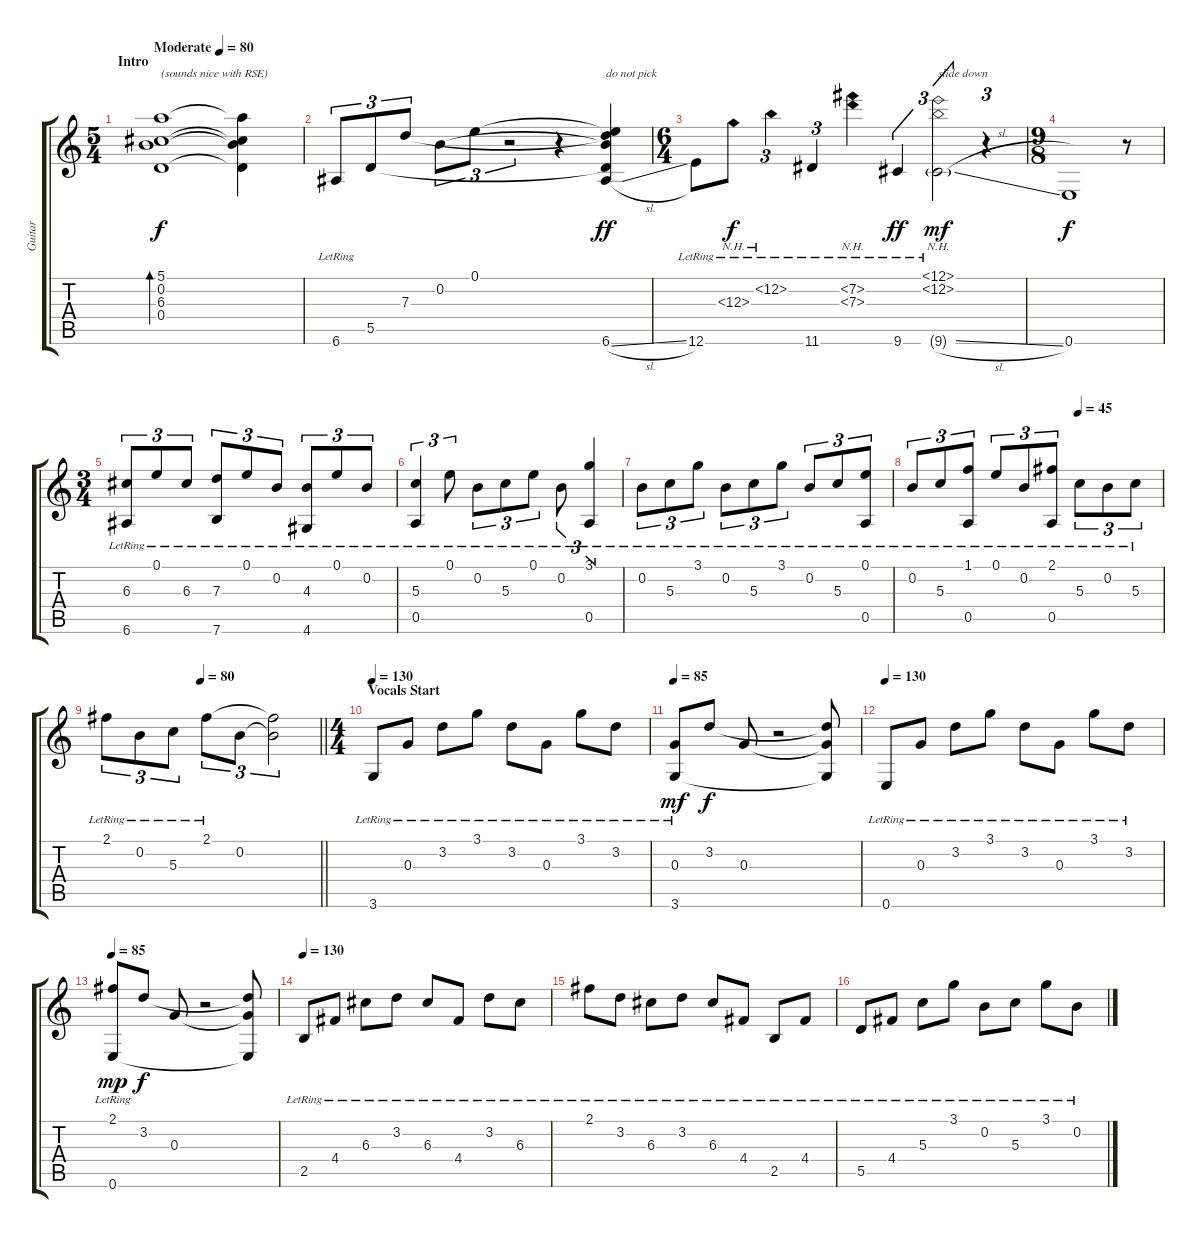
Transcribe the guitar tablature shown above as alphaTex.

\track ("Guitar" "Guitar") {instrument electricguitarclean}
\staff {score tabs}
\tuning (E4 B3 G3 D3 A2 E2) {hide}
\ts (5 4)
\section ("" "Intro")
\tempo (80 "Moderate")
\clef g2
\ks c
(5.1 0.2 6.3 0.4).1{bd 480 txt "(sounds nice with RSE)" dy f instrument electricguitarclean} (5.1{t} 0.2{t} 6.3{t} 0.4{t}).4 |
6.6{lr}.8{tu (3 2)} 5.5.8{tu (3 2)} 7.3.8{tu (3 2)} 0.2.8{tu (3 2)} 0.1.8{tu (3 2)} r.2{tu (3 2)} r.4 (0.1{t} 0.2{t} 7.3{t} 5.5{t} 6.6{sl}).4{txt "do not pick" dy ff} |
\ts (6 4)
12.6{lr}.8 12.3{nh lr}.8{dy f} 12.2{nh lr}.4{tu (3 2)} 11.6{lr}.4{tu (3 2)} (7.2{nh lr} 7.3{nh lr}).4 9.6{lr}.4{tu (3 2) dy ff} (12.1{nh lr} 12.2{nh lr} 9.6{sl g}).2{tu (3 2) txt "slide down" dy mf} r.4{tu (3 2)} |
\ts (9 8)
0.6.1{dy f} r.8 |
\ts (3 4)
(6.3{lr} 6.6{lr}).8{tu (3 2)} 0.1{lr}.8{tu (3 2)} 6.3{lr}.8{tu (3 2)} (7.3{lr} 7.6{lr}).8{tu (3 2)} 0.1{lr}.8{tu (3 2)} 0.2{lr}.8{tu (3 2)} (4.3{lr} 4.6{lr}).8{tu (3 2)} 0.1{lr}.8{tu (3 2)} 0.2{lr}.8{tu (3 2)} |
(5.3{lr} 0.5{lr}).4{tu (3 2)} 0.1{lr}.8{tu (3 2)} 0.2{lr}.8{tu (3 2)} 5.3{lr}.8{tu (3 2)} 0.1{lr}.8{tu (3 2)} 0.2{lr}.8{tu (3 2)} (3.1{lr} 0.5{lr}).4{tu (3 2)} |
0.2{lr}.8{tu (3 2)} 5.3{lr}.8{tu (3 2)} 3.1{lr}.8{tu (3 2)} 0.2{lr}.8{tu (3 2)} 5.3{lr}.8{tu (3 2)} 3.1{lr}.8{tu (3 2)} 0.2{lr}.8{tu (3 2)} 5.3{lr}.8{tu (3 2)} (0.1{lr} 0.5{lr}).8{tu (3 2)} |
\tempo (45 0.6666666666666666)
0.2{lr}.8{tu (3 2)} 5.3{lr}.8{tu (3 2)} (1.1{lr} 0.5{lr}).8{tu (3 2)} 0.1{lr}.8{tu (3 2)} 0.2{lr}.8{tu (3 2)} (2.1{lr} 0.5{lr}).8{tu (3 2)} 5.3{lr}.8{tu (3 2)} 0.2{lr}.8{tu (3 2)} 5.3{lr}.8{tu (3 2)} |
\tempo (80 0.4444444444444444)
\barLineRight lightlight
2.1{lr}.8{tu (3 2)} 0.2{lr}.8{tu (3 2)} 5.3{lr}.8{tu (3 2)} 2.1{lr}.8{tu (3 2)} 0.2.8{tu (3 2)} (2.1{t} 0.2{t}).2{tu (3 2)} |
\ts (4 4)
\section ("" "Vocals Start")
\tempo 130
3.6{lr}.8 0.3{lr}.8 3.2{lr}.8 3.1{lr}.8 3.2{lr}.8 0.3{lr}.8 3.1{lr}.8 3.2{lr}.8 |
\tempo 85
(0.3{lr} 3.6).8{dy mf} 3.2.8{dy f} 0.3.8 r.2 (3.2{t} 0.3{t} 3.6{t}).8 |
\tempo 130
0.6{lr}.8 0.3{lr}.8 3.2{lr}.8 3.1{lr}.8 3.2{lr}.8 0.3{lr}.8 3.1{lr}.8 3.2{lr}.8 |
\tempo 85
(2.1{lr} 0.6).8{dy mp} 3.2.8{dy f} 0.3.8 r.2 (3.2{t} 0.3{t} 0.6{t}).8 |
\tempo 130
2.5{lr}.8 4.4{lr}.8 6.3{lr}.8 3.2{lr}.8 6.3{lr}.8 4.4{lr}.8 3.2{lr}.8 6.3{lr}.8 |
2.1{lr}.8 3.2{lr}.8 6.3{lr}.8 3.2{lr}.8 6.3{lr}.8 4.4{lr}.8 2.5{lr}.8 4.4{lr}.8 |
5.5{lr}.8 4.4{lr}.8 5.3{lr}.8 3.1{lr}.8 0.2{lr}.8 5.3{lr}.8 3.1{lr}.8 0.2{lr}.8
